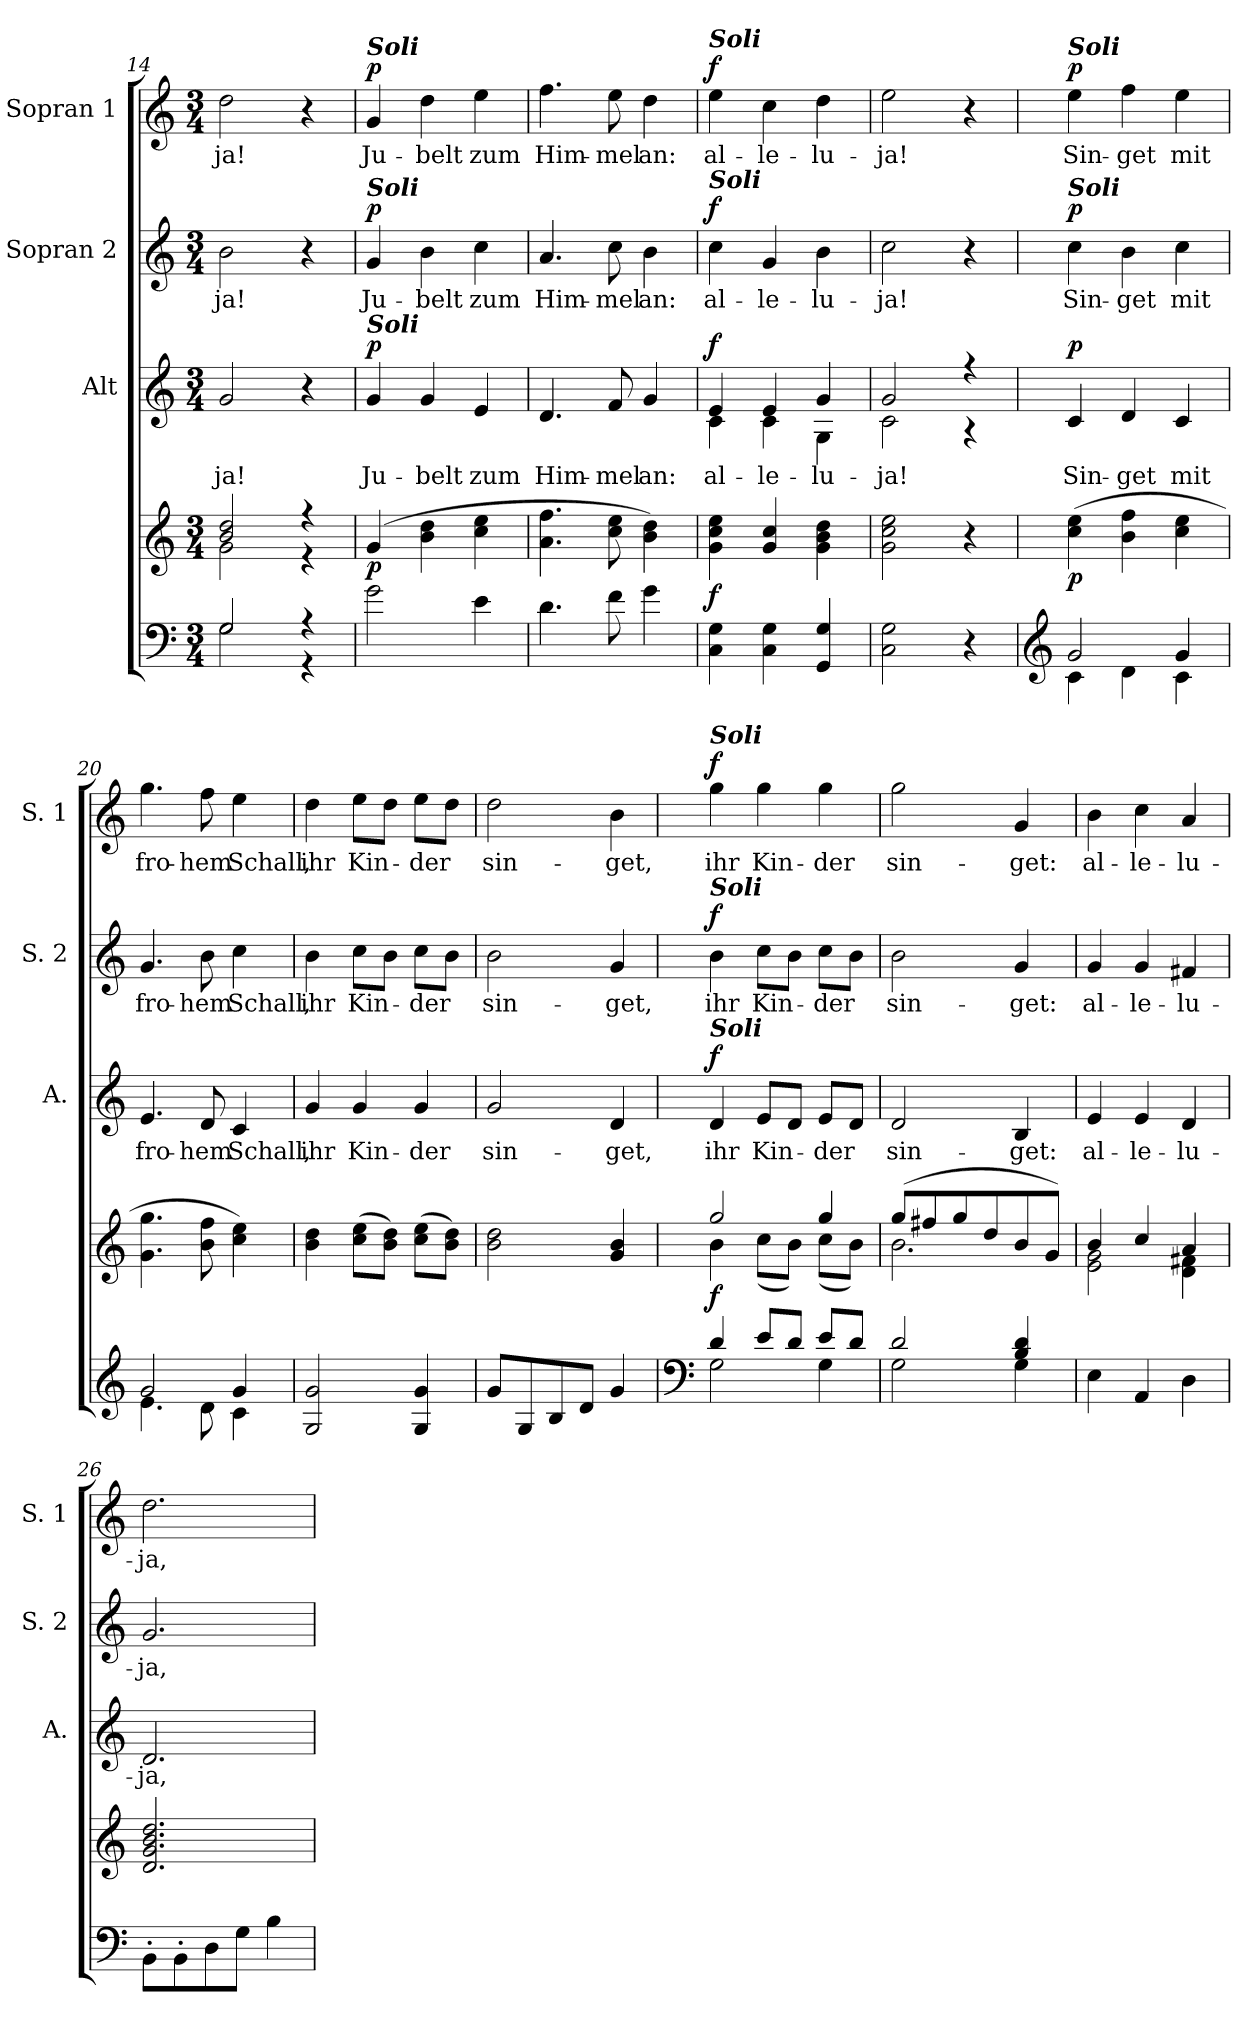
**kern	**kern	**dynam	**kern	**text	**dynam	**kern	**text	**dynam	**kern	**text	**dynam
*part4	*part4	*part4	*part3	*part3	*part3	*part2	*part2	*part2	*part1	*part1	*part1
*staff5	*staff4	*staff4/5	*staff3	*staff3	*staff3	*staff2	*staff2	*staff2	*staff1	*staff1	*staff1
*	*	*	*I"Alt	*	*	*I"Sopran 2	*	*	*I"Sopran 1	*	*
*	*	*	*I'A.	*	*	*I'S. 2	*	*	*I'S. 1	*	*
*clefF4	*clefG2	*	*clefG2	*	*	*clefG2	*	*	*clefG2	*	*
*k[]	*k[]	*	*k[]	*	*	*k[]	*	*	*k[]	*	*
*C:	*C:	*	*C:	*	*	*C:	*	*	*C:	*	*
*M3/4	*M3/4	*	*M3/4	*	*	*M3/4	*	*	*M3/4	*	*
=14	=14	=14	=14	=14	=14	=14	=14	=14	=14	=14	=14
*^	*^	*	*	*	*	*	*	*	*	*	*
!	!	!	!	!	!	!LO:LY:b	!	!	!LO:LY:b	!	!	!LO:LY:b	!
2G/	2G\	2b/ 2dd/	2g\	.	2g/	-ja!	.	2b\	-ja!	.	2dd\	-ja!	.
4r	4r	4r	4r	.	4r	.	.	4r	.	.	4r	.	.
!!LO:PB:g=z
=15	=15	=15	=15	=15	=15	=15	=15	=15	=15	=15	=15	=15	=15
!	!	!	!	!	!	!	!	!	!	!	!LO:TX:a:Bi:t=Soli	!	!
!	!	!	!	!	!	!	!	!LO:TX:a:Bi:t=Soli	!	!	!	!	!
!	!	!	!	!	!LO:TX:a:Bi:t=Soli	!	!	!	!	!	!	!	!
!	!	!	!	!LO:DY:b	!	!LO:LY:b	!LO:DY:a	!	!LO:LY:b	!LO:DY:a	!	!LO:LY:b	!LO:DY:a
*v	*v	*	*	*	*	*	*	*	*	*	*	*	*
*	*v	*v	*	*	*	*	*	*	*	*	*	*
2g\	(4g/	p	4g/	Ju-	p	4g/	Ju-	p	4g/	Ju-	p
!	!	!	!	!LO:LY:b	!	!	!LO:LY:b	!	!	!LO:LY:b	!
.	4b\ 4dd\	.	4g/	-belt	.	4b\	-belt	.	4dd\	-belt	.
!	!	!	!	!LO:LY:b	!	!	!LO:LY:b	!	!	!LO:LY:b	!
4e\	4cc\ 4ee\	.	4e/	zum	.	4cc\	zum	.	4ee\	zum	.
=16	=16	=16	=16	=16	=16	=16	=16	=16	=16	=16	=16
!	!	!	!	!LO:LY:b	!	!	!LO:LY:b	!	!	!LO:LY:b	!
4.d\	4.a\ 4.ff\	.	4.d/	Him-	.	4.a/	Him-	.	4.ff\	Him-	.
!	!	!	!	!LO:LY:b	!	!	!LO:LY:b	!	!	!LO:LY:b	!
8f\	8cc\ 8ee\	.	8f/	-mel	.	8cc\	-mel	.	8ee\	-mel	.
!	!	!	!	!LO:LY:b	!	!	!LO:LY:b	!	!	!LO:LY:b	!
4g\	4b\ 4dd\)	.	4g/	an:	.	4b\	an:	.	4dd\	an:	.
=17	=17	=17	=17	=17	=17	=17	=17	=17	=17	=17	=17
!	!	!	!	!	!	!	!	!	!LO:TX:a:Bi:t=Soli	!	!
!	!	!	!	!	!	!LO:TX:a:Bi:t=Soli	!	!	!	!	!
!	!	!	!LO:TX:a:Bi:t=Soli	!	!	!	!	!	!	!	!
!	!	!LO:DY:b	!	!LO:LY:b	!LO:DY:a	!	!LO:LY:b	!LO:DY:a	!	!LO:LY:b	!LO:DY:a
*	*	*	*^	*	*	*	*	*	*	*	*
4C\ 4G\	4g\ 4cc\ 4ee\	f	4e/	4c\	al-	f	4cc\	al-	f	4ee\	al-	f
!	!	!	!	!	!LO:LY:b	!	!	!LO:LY:b	!	!	!LO:LY:b	!
4C\ 4G\	4g/ 4cc/	.	4e/	4c\	-le-	.	4g/	-le-	.	4cc\	-le-	.
!	!	!	!	!	!LO:LY:b	!	!	!LO:LY:b	!	!	!LO:LY:b	!
4GG/ 4G/	4g\ 4b\ 4dd\	.	4g/	4G\	-lu-	.	4b\	-lu-	.	4dd\	-lu-	.
=18	=18	=18	=18	=18	=18	=18	=18	=18	=18	=18	=18	=18
!	!	!	!	!	!LO:LY:b	!	!	!LO:LY:b	!	!	!LO:LY:b	!
2C\ 2G\	2g\ 2cc\ 2ee\	.	2g/	2c\	-ja!	.	2cc\	-ja!	.	2ee\	-ja!	.
4r	4r	.	4r	4r	.	.	4r	.	.	4r	.	.
*	*	*	*v	*v	*	*	*	*	*	*	*	*
=19	=19	=19	=19	=19	=19	=19	=19	=19	=19	=19	=19
*clefG2	*	*	*	*	*	*	*	*	*	*	*
*^	*	*	*^	*	*	*	*	*	*	*	*
!	!	!	!	!	!	!	!	!	!	!	!LO:TX:a:Bi:t=Soli	!	!
!	!	!	!	!	!	!	!	!LO:TX:a:Bi:t=Soli	!	!	!	!	!
!	!	!	!	!LO:TX:a:Bi:t=Soli	!	!	!	!	!	!	!	!	!
!	!	!	!LO:DY:b	!	!	!LO:LY:b	!LO:DY:a	!	!LO:LY:b	!LO:DY:a	!	!LO:LY:b	!LO:DY:a
*	*	*	*	*v	*v	*	*	*	*	*	*	*	*
2g/	4c\	(>4cc\ 4ee\	p	4c/	Sin-	p	4cc\	Sin-	p	4ee\	Sin-	p
!	!	!	!	!	!LO:LY:b	!	!	!LO:LY:b	!	!	!LO:LY:b	!
.	4d\	4b\ 4ff\	.	4d/	-get	.	4b\	-get	.	4ff\	-get	.
!	!	!	!	!	!LO:LY:b	!	!	!LO:LY:b	!	!	!LO:LY:b	!
4g/	4c\	4cc\ 4ee\	.	4c/	mit	.	4cc\	mit	.	4ee\	mit	.
=20	=20	=20	=20	=20	=20	=20	=20	=20	=20	=20	=20	=20
!	!	!	!	!	!LO:LY:b	!	!	!LO:LY:b	!	!	!LO:LY:b	!
2g/	4.e\	4.g\ 4.gg\	.	4.e/	fro-	.	4.g/	fro-	.	4.gg\	fro-	.
!	!	!	!	!	!LO:LY:b	!	!	!LO:LY:b	!	!	!LO:LY:b	!
.	8d\	8b\ 8ff\	.	8d/	-hem	.	8b\	-hem	.	8ff\	-hem	.
!	!	!	!	!	!LO:LY:b	!	!	!LO:LY:b	!	!	!LO:LY:b	!
4g/	4c\	4cc\ 4ee\)	.	4c/	Schall,	.	4cc\	Schall,	.	4ee\	Schall,	.
=21	=21	=21	=21	=21	=21	=21	=21	=21	=21	=21	=21	=21
!	!	!	!	!	!LO:LY:b	!	!	!LO:LY:b	!	!	!LO:LY:b	!
*v	*v	*	*	*	*	*	*	*	*	*	*	*
2G/ 2g/	4b\ 4dd\	.	4g/	ihr	.	4b\	ihr	.	4dd\	ihr	.
!	!	!	!	!LO:LY:b	!	!	!LO:LY:b	!	!	!LO:LY:b	!
.	(>8cc\ 8ee\L	.	4g/	Kin-	.	8cc\L	Kin-	.	8ee\L	Kin-	.
.	8b\ 8dd\J)	.	.	.	.	8b\J	.	.	8dd\J	.	.
!	!	!	!	!LO:LY:b	!	!	!LO:LY:b	!	!	!LO:LY:b	!
4G/ 4g/	(>8cc\ 8ee\L	.	4g/	-der	.	8cc\L	-der	.	8ee\L	-der	.
.	8b\ 8dd\J)	.	.	.	.	8b\J	.	.	8dd\J	.	.
!!LO:LB:g=z
=22	=22	=22	=22	=22	=22	=22	=22	=22	=22	=22	=22
!	!	!	!	!LO:LY:b	!	!	!LO:LY:b	!	!	!LO:LY:b	!
8g/L	2b\ 2dd\	.	2g/	sin-	.	2b\	sin-	.	2dd\	sin-	.
8G/	.	.	.	.	.	.	.	.	.	.	.
8B/	.	.	.	.	.	.	.	.	.	.	.
8d/J	.	.	.	.	.	.	.	.	.	.	.
!	!	!	!	!LO:LY:b	!	!	!LO:LY:b	!	!	!LO:LY:b	!
4g/	4g/ 4b/	.	4d/	-get,	.	4g/	-get,	.	4b\	-get,	.
=23	=23	=23	=23	=23	=23	=23	=23	=23	=23	=23	=23
*clefF4	*	*	*	*	*	*	*	*	*	*	*
*^	*^	*	*	*	*	*	*	*	*	*	*
!	!	!	!	!	!	!	!	!	!	!	!LO:TX:a:Bi:t=Soli	!	!
!	!	!	!	!	!	!	!	!LO:TX:a:Bi:t=Soli	!	!	!	!	!
!	!	!	!	!	!LO:TX:a:Bi:t=Soli	!	!	!	!	!	!	!	!
!	!	!	!	!LO:DY:b	!	!LO:LY:b	!LO:DY:a	!	!LO:LY:b	!LO:DY:a	!	!LO:LY:b	!LO:DY:a
4d/	2G\	2gg/	4b\	f	4d/	ihr	f	4b\	ihr	f	4gg\	ihr	f
!	!	!	!	!	!	!LO:LY:b	!	!	!LO:LY:b	!	!	!LO:LY:b	!
8e/L	.	.	(>8cc\L	.	8e/L	Kin-	.	8cc\L	Kin-	.	4gg\	Kin-	.
8d/J	.	.	8b\J)	.	8d/J	.	.	8b\J	.	.	.	.	.
!	!	!	!	!	!	!LO:LY:b	!	!	!LO:LY:b	!	!	!LO:LY:b	!
8e/L	4G\	4gg/	(>8cc\L	.	8e/L	-der	.	8cc\L	-der	.	4gg\	-der	.
8d/J	.	.	8b\J)	.	8d/J	.	.	8b\J	.	.	.	.	.
=24	=24	=24	=24	=24	=24	=24	=24	=24	=24	=24	=24	=24	=24
!	!	!	!	!	!	!LO:LY:b	!	!	!LO:LY:b	!	!	!LO:LY:b	!
2d/	2G\	(<8gg/L	2.b\	.	2d/	sin-	.	2b\	sin-	.	2gg\	sin-	.
.	.	8ff#X/	.	.	.	.	.	.	.	.	.	.	.
.	.	8gg/	.	.	.	.	.	.	.	.	.	.	.
.	.	8dd/	.	.	.	.	.	.	.	.	.	.	.
!	!	!	!	!	!	!LO:LY:b	!	!	!LO:LY:b	!	!	!LO:LY:b	!
4B/ 4d/	4G\	8b/	.	.	4B/	-get:	.	4g/	-get:	.	4g/	-get:	.
.	.	8g/J)	.	.	.	.	.	.	.	.	.	.	.
*v	*v	*	*	*	*	*	*	*	*	*	*	*	*
=25	=25	=25	=25	=25	=25	=25	=25	=25	=25	=25	=25	=25
!	!	!	!	!	!LO:LY:b	!	!	!LO:LY:b	!	!	!LO:LY:b	!
4E\	4b/	2e\ 2g\	.	4e/	al-	.	4g/	al-	.	4b\	al-	.
!	!	!	!	!	!LO:LY:b	!	!	!LO:LY:b	!	!	!LO:LY:b	!
4AA/	4cc/	.	.	4e/	-le-	.	4g/	-le-	.	4cc\	-le-	.
!	!	!	!	!	!LO:LY:b	!	!	!LO:LY:b	!	!	!LO:LY:b	!
4D\	4a/	4d\ 4f#X\	.	4d/	-lu-	.	4f#X/	-lu-	.	4a/	-lu-	.
=26	=26	=26	=26	=26	=26	=26	=26	=26	=26	=26	=26	=26
!	!	!	!	!	!LO:LY:b	!	!	!LO:LY:b	!	!	!LO:LY:b	!
*	*v	*v	*	*	*	*	*	*	*	*	*	*
8BB'>\L	2.d/ 2.g/ 2.b/ 2.dd/	.	2.d/	-ja,	.	2.g/	-ja,	.	2.dd\	-ja,	.
8BB'>\	.	.	.	.	.	.	.	.	.	.	.
8D\	.	.	.	.	.	.	.	.	.	.	.
8G\J	.	.	.	.	.	.	.	.	.	.	.
4B\	.	.	.	.	.	.	.	.	.	.	.
=	=	=	=	=	=	=	=	=	=	=	=
*-	*-	*-	*-	*-	*-	*-	*-	*-	*-	*-	*-
